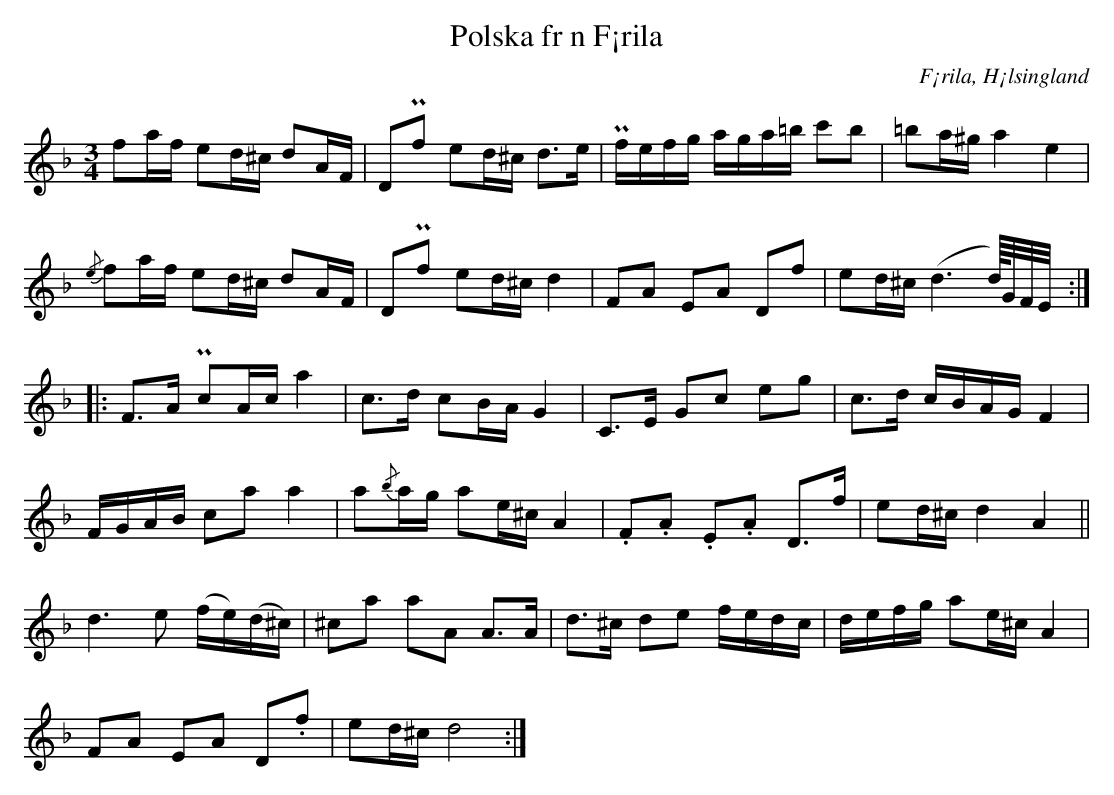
X:1
T: Polska fr n F¡rila
O: F¡rila, H¡lsingland
M: 3/4
L: 1/16
K: Dm
f2af e2d^c d2AF | D2Pf2 e2d^c d2>e2 | Pfefg aga=b c'2b2 | =b2a^g a4 e4 |
{/e}f2af e2d^c d2AF | D2Pf2 e2d^c d4 | F2A2 E2A2 D2f2 | e2d^c (d4>d/)G/F/E/ ::
F2>A2 Pc2Ac a4 | c2>d2 c2BA G4 | C2>E2 G2c2 e2g2 | c2>d2 cBAG F4 |
FGAB c2a2 a4 | a2{/b}ag a2e^c A4 | .F2.A2 .E2.A2 D2>f2 | e2d^c d4 A4 ||
d6e2 (fe)(d^c) | ^c2a2 a2A2 A2>A2 | d2>^c2 d2e2 fedc | defg a2e^c A4 |
F2A2 E2A2 D2.f2 | e2d^c d8 :|
